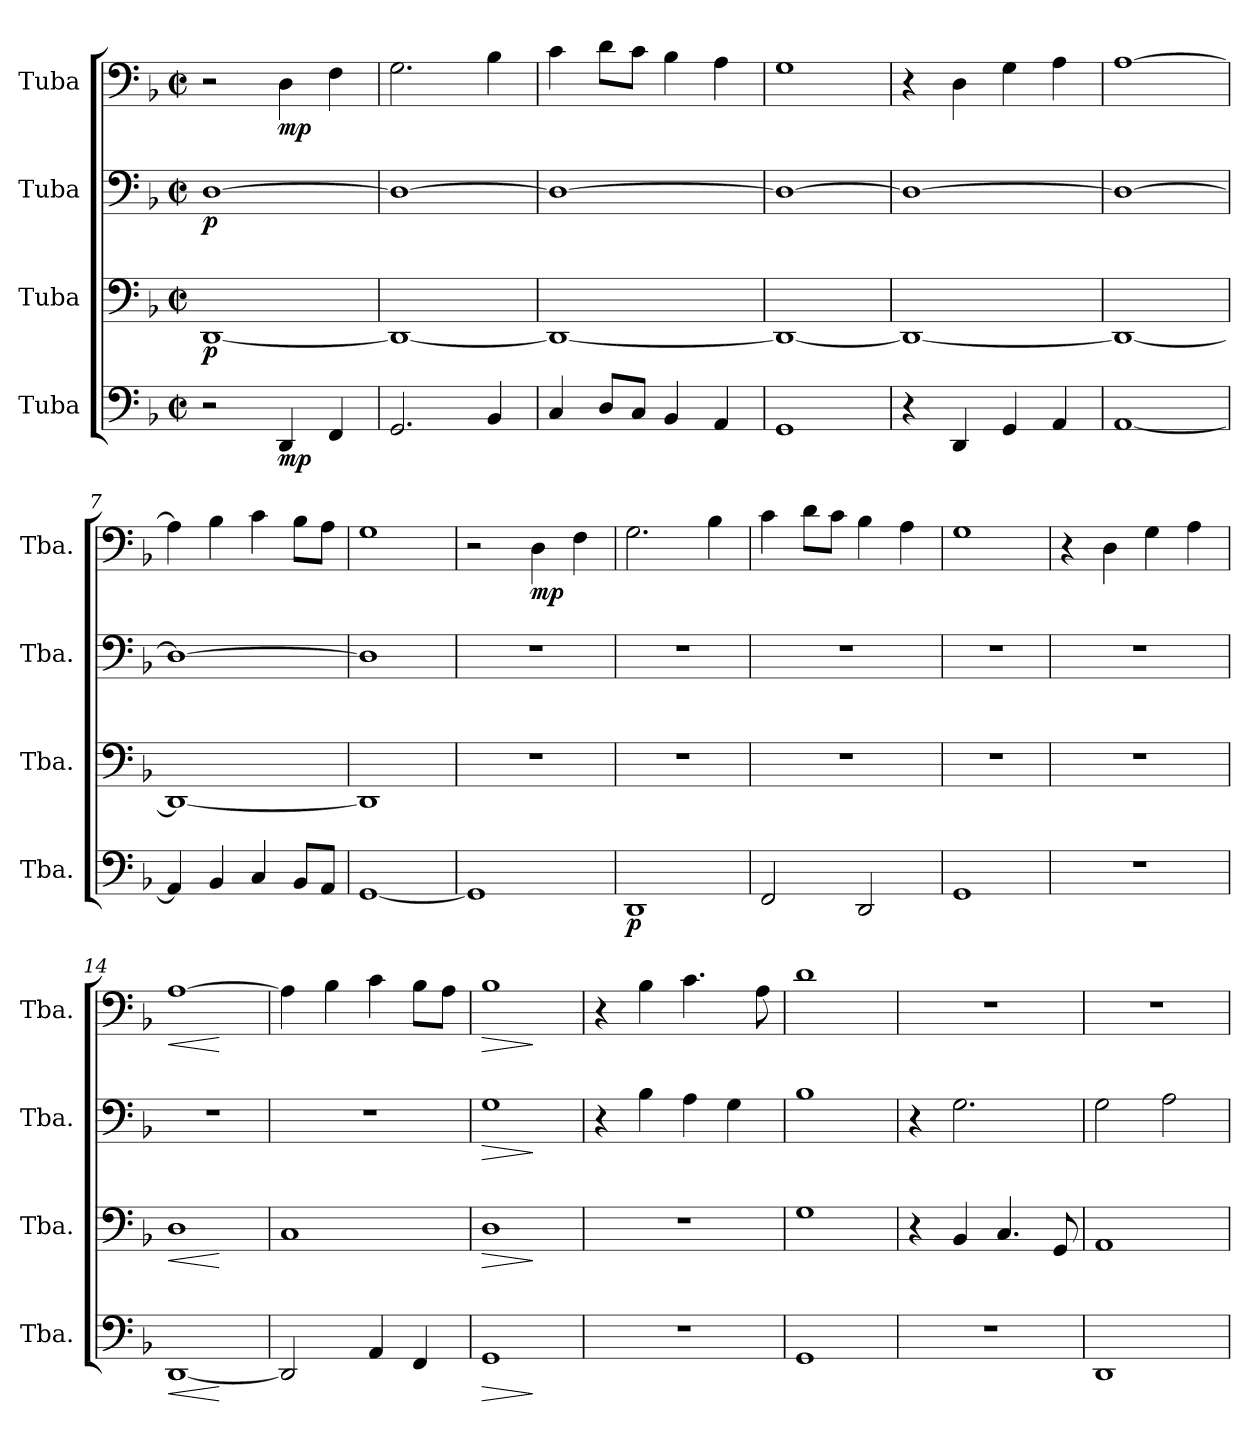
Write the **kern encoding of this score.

**kern	**dynam	**kern	**dynam	**kern	**dynam	**kern	**dynam
*part4	*part4	*part3	*part3	*part2	*part2	*part1	*part1
*staff4	*staff4	*staff3	*staff3	*staff2	*staff2	*staff1	*staff1
*I"Tuba	*	*I"Tuba	*	*I"Tuba	*	*I"Tuba	*
*I'Tba.	*	*I'Tba.	*	*I'Tba.	*	*I'Tba.	*
*clefF4	*	*clefF4	*	*clefF4	*	*clefF4	*
*k[b-]	*	*k[b-]	*	*k[b-]	*	*k[b-]	*
*M2/2	*	*M2/2	*	*M2/2	*	*M2/2	*
*met(c|)	*	*met(c|)	*	*met(c|)	*	*met(c|)	*
*MM100	*	*MM100	*	*MM100	*	*MM100	*
=1	=1	=1	=1	=1	=1	=1	=1
!	!	!	!LO:DY:b	!	!LO:DY:b	!	!
2r	.	[1DD	p	[1D	p	2r	.
!	!LO:DY:b	!	!	!	!	!	!LO:DY:b
4DD/	mp	.	.	.	.	4D\	mp
4FF/	.	.	.	.	.	4F\	.
=2	=2	=2	=2	=2	=2	=2	=2
2.GG/	.	1DD_	.	1D_	.	2.G\	.
4BB-/	.	.	.	.	.	4B-\	.
=3	=3	=3	=3	=3	=3	=3	=3
4C/	.	1DD_	.	1D_	.	4c\	.
8D/L	.	.	.	.	.	8d\L	.
8C/J	.	.	.	.	.	8c\J	.
4BB-/	.	.	.	.	.	4B-\	.
4AA/	.	.	.	.	.	4A\	.
=4	=4	=4	=4	=4	=4	=4	=4
1GG	.	1DD_	.	1D_	.	1G	.
=5	=5	=5	=5	=5	=5	=5	=5
4r	.	1DD_	.	1D_	.	4r	.
4DD/	.	.	.	.	.	4D\	.
4GG/	.	.	.	.	.	4G\	.
4AA/	.	.	.	.	.	4A\	.
=6	=6	=6	=6	=6	=6	=6	=6
[1AA	.	1DD_	.	1D_	.	[1A	.
=7	=7	=7	=7	=7	=7	=7	=7
4AA/]	.	1DD_	.	1D_	.	4A\]	.
4BB-/	.	.	.	.	.	4B-\	.
4C/	.	.	.	.	.	4c\	.
8BB-/L	.	.	.	.	.	8B-\L	.
8AA/J	.	.	.	.	.	8A\J	.
=8	=8	=8	=8	=8	=8	=8	=8
[1GG	.	1DD]	.	1D]	.	1G	.
=9	=9	=9	=9	=9	=9	=9	=9
1GG]	.	1r	.	1r	.	2r	.
!	!	!	!	!	!	!	!LO:DY:b
.	.	.	.	.	.	4D\	mp
.	.	.	.	.	.	4F\	.
=10	=10	=10	=10	=10	=10	=10	=10
!	!LO:DY:b	!	!	!	!	!	!
1DD	p	1r	.	1r	.	2.G\	.
.	.	.	.	.	.	4B-\	.
!!LO:LB:g=z
=11	=11	=11	=11	=11	=11	=11	=11
2FF/	.	1r	.	1r	.	4c\	.
.	.	.	.	.	.	8d\L	.
.	.	.	.	.	.	8c\J	.
2DD/	.	.	.	.	.	4B-\	.
.	.	.	.	.	.	4A\	.
=12	=12	=12	=12	=12	=12	=12	=12
1GG	.	1r	.	1r	.	1G	.
=13	=13	=13	=13	=13	=13	=13	=13
1r	.	1r	.	1r	.	4r	.
.	.	.	.	.	.	4D\	.
.	.	.	.	.	.	4G\	.
.	.	.	.	.	.	4A\	.
=14	=14	=14	=14	=14	=14	=14	=14
!	!LO:HP:b	!	!LO:HP:b	!	!	!	!LO:HP:b
[1DD	<	1D	<	1r	.	[1A	<
.	[	.	[	.	.	.	[
=15	=15	=15	=15	=15	=15	=15	=15
2DD/]	.	1C	.	1r	.	4A\]	.
.	.	.	.	.	.	4B-\	.
4AA/	.	.	.	.	.	4c\	.
4FF/	.	.	.	.	.	8B-\L	.
.	.	.	.	.	.	8A\J	.
=16	=16	=16	=16	=16	=16	=16	=16
!	!LO:HP:b	!	!LO:HP:b	!	!LO:HP:b	!	!LO:HP:b
1GG	>	1D	>	1G	>	1B-	>
.	]	.	]	.	]	.	]
=17	=17	=17	=17	=17	=17	=17	=17
1r	.	1r	.	4r	.	4r	.
.	.	.	.	4B-\	.	4B-\	.
.	.	.	.	4A\	.	4.c\	.
.	.	.	.	4G\	.	.	.
.	.	.	.	.	.	8A\	.
=18	=18	=18	=18	=18	=18	=18	=18
1GG	.	1G	.	1B-	.	1d	.
=19	=19	=19	=19	=19	=19	=19	=19
1r	.	4r	.	4r	.	1r	.
.	.	4BB-/	.	2.G\	.	.	.
.	.	4.C/	.	.	.	.	.
.	.	8GG/	.	.	.	.	.
=20	=20	=20	=20	=20	=20	=20	=20
1DD	.	1AA	.	2G\	.	1r	.
.	.	.	.	2A\	.	.	.
=	=	=	=	=	=	=	=
*-	*-	*-	*-	*-	*-	*-	*-
